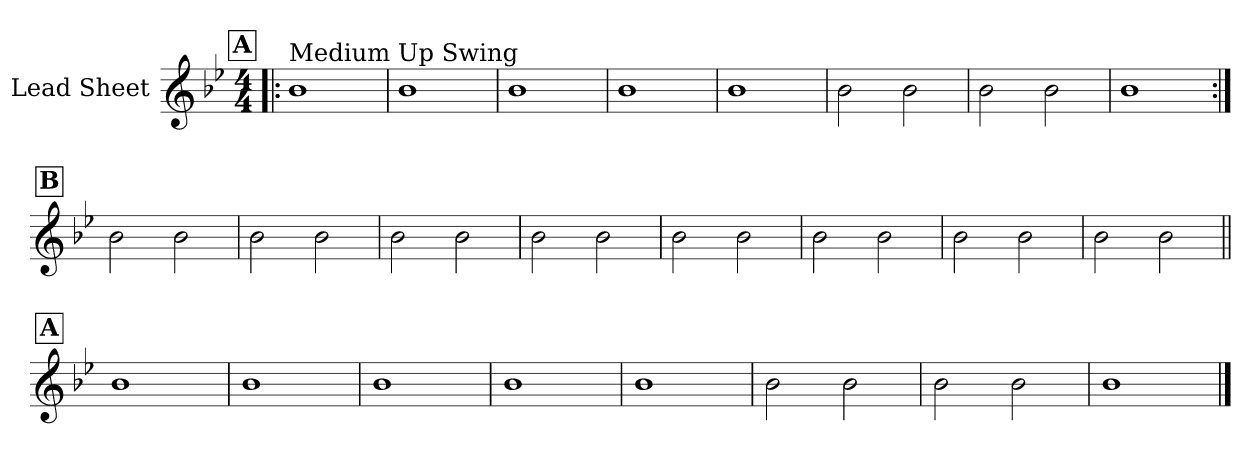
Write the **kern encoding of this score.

**kern
*part1
*staff1
*I"Lead Sheet
*clefG2
*k[b-e-]
*B-:
*M4/4
!!LO:REH:place=s1:a:fs=14:t=A
=1!|:
!LO:TX:a:t=Medium Up Swing
1b-
=2
1b-
=3
1b-
=4
1b-
!!LO:LB:g=z
=5
1b-
=6
2b-\
2b-\
=7
2b-\
2b-\
=8
1b-
!!LO:LB:g=z
!!LO:REH:place=s1:a:fs=14:t=B
=9:|!
2b-\
2b-\
=10
2b-\
2b-\
=11
2b-\
2b-\
=12
2b-\
2b-\
!!LO:LB:g=z
=13
2b-\
2b-\
=14
2b-\
2b-\
=15
2b-\
2b-\
=16
2b-\
2b-\
!!LO:LB:g=z
!!LO:REH:place=s1:a:fs=14:t=A
=17||
1b-
=18
1b-
=19
1b-
=20
1b-
!!LO:LB:g=z
=21
1b-
=22
2b-\
2b-\
=23
2b-\
2b-\
=24
1b-
==
*-
